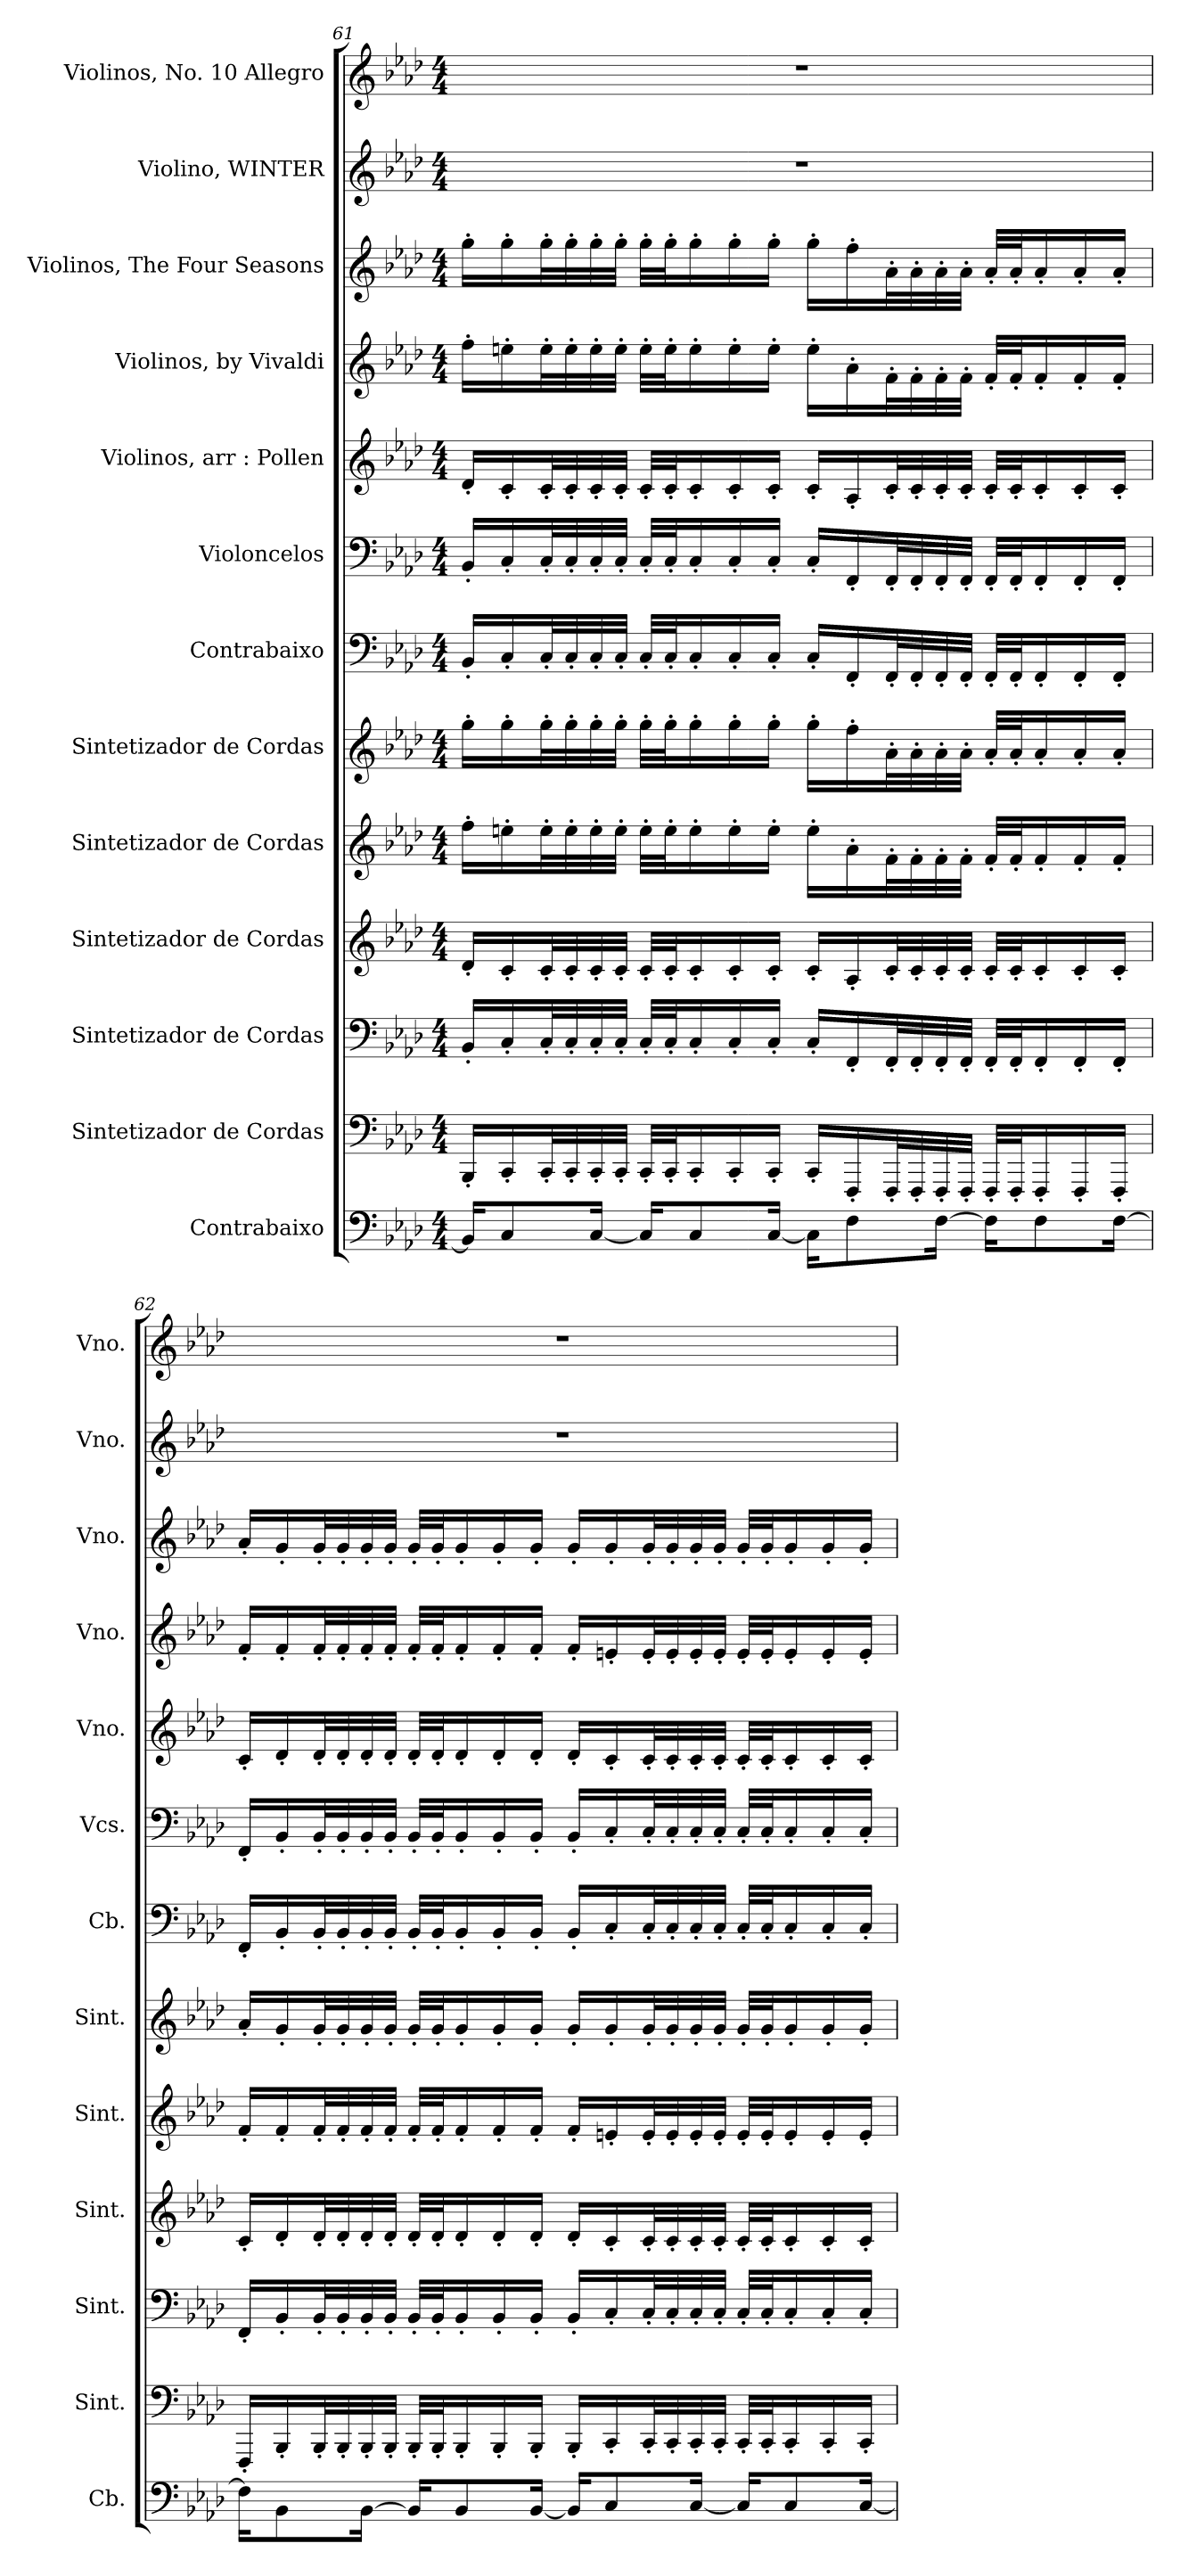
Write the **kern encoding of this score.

**kern	**kern	**kern	**kern	**kern	**kern	**kern	**kern	**kern	**kern	**kern	**kern	**kern
*part13	*part12	*part11	*part10	*part9	*part8	*part7	*part6	*part5	*part4	*part3	*part2	*part1
*staff13	*staff12	*staff11	*staff10	*staff9	*staff8	*staff7	*staff6	*staff5	*staff4	*staff3	*staff2	*staff1
*I"Contrabaixo	*I"Sintetizador de Cordas	*I"Sintetizador de Cordas	*I"Sintetizador de Cordas	*I"Sintetizador de Cordas	*I"Sintetizador de Cordas	*I"Contrabaixo	*I"Violoncelos	*I"Violinos, arr : Pollen	*I"Violinos, by Vivaldi	*I"Violinos, The Four Seasons	*I"Violino, WINTER	*I"Violinos, No. 10 Allegro
*I'Cb.	*I'Sint.	*I'Sint.	*I'Sint.	*I'Sint.	*I'Sint.	*I'Cb.	*I'Vcs.	*I'Vno.	*I'Vno.	*I'Vno.	*I'Vno.	*I'Vno.
!!LO:PB:g=z
*clefF4	*clefF4	*clefF4	*clefG2	*clefG2	*clefG2	*clefF4	*clefF4	*clefG2	*clefG2	*clefG2	*clefG2	*clefG2
*ITrd7c12	*	*	*	*	*	*ITrd7c12	*	*	*	*	*	*
*k[b-e-a-d-]	*k[b-e-a-d-]	*k[b-e-a-d-]	*k[b-e-a-d-]	*k[b-e-a-d-]	*k[b-e-a-d-]	*k[b-e-a-d-]	*k[b-e-a-d-]	*k[b-e-a-d-]	*k[b-e-a-d-]	*k[b-e-a-d-]	*k[b-e-a-d-]	*k[b-e-a-d-]
*M4/4	*M4/4	*M4/4	*M4/4	*M4/4	*M4/4	*M4/4	*M4/4	*M4/4	*M4/4	*M4/4	*M4/4	*M4/4
=61	=61	=61	=61	=61	=61	=61	=61	=61	=61	=61	=61	=61
16BBB-/KL]	16BBB-'/LL	16BB-'/LL	16d-'/LL	16ff'\LL	16gg'\LL	16BBB-'/LL	16BB-'/LL	16d-'/LL	16ff'\LL	16gg'\LL	1r	1r
8CC/	16CC'/	16C'/	16c'/	16een'\	16gg'\	16CC'/	16C'/	16c'/	16een'\	16gg'\	.	.
.	32CC'/L	32C'/L	32c'/L	32ee'\L	32gg'\L	32CC'/L	32C'/L	32c'/L	32ee'\L	32gg'\L	.	.
.	32CC'/	32C'/	32c'/	32ee'\	32gg'\	32CC'/	32C'/	32c'/	32ee'\	32gg'\	.	.
[16CC/Jk	32CC'/	32C'/	32c'/	32ee'\	32gg'\	32CC'/	32C'/	32c'/	32ee'\	32gg'\	.	.
.	32CC'/JJJ	32C'/JJJ	32c'/JJJ	32ee'\JJJ	32gg'\JJJ	32CC'/JJJ	32C'/JJJ	32c'/JJJ	32ee'\JJJ	32gg'\JJJ	.	.
16CC/KL]	32CC'/LLL	32C'/LLL	32c'/LLL	32ee'\LLL	32gg'\LLL	32CC'/LLL	32C'/LLL	32c'/LLL	32ee'\LLL	32gg'\LLL	.	.
.	32CC'/J	32C'/J	32c'/J	32ee'\J	32gg'\J	32CC'/J	32C'/J	32c'/J	32ee'\J	32gg'\J	.	.
8CC/	16CC'/	16C'/	16c'/	16ee'\	16gg'\	16CC'/	16C'/	16c'/	16ee'\	16gg'\	.	.
.	16CC'/	16C'/	16c'/	16ee'\	16gg'\	16CC'/	16C'/	16c'/	16ee'\	16gg'\	.	.
[16CC/Jk	16CC'/JJ	16C'/JJ	16c'/JJ	16ee'\JJ	16gg'\JJ	16CC'/JJ	16C'/JJ	16c'/JJ	16ee'\JJ	16gg'\JJ	.	.
16CC\KL]	16CC'/LL	16C'/LL	16c'/LL	16ee'\LL	16gg'\LL	16CC'/LL	16C'/LL	16c'/LL	16ee'\LL	16gg'\LL	.	.
8FF\	16FFF'/	16FF'/	16A-'/	16a-'\	16ff'\	16FFF'/	16FF'/	16A-'/	16a-'\	16ff'\	.	.
.	32FFF'/L	32FF'/L	32c'/L	32f'\L	32a-'\L	32FFF'/L	32FF'/L	32c'/L	32f'\L	32a-'\L	.	.
.	32FFF'/	32FF'/	32c'/	32f'\	32a-'\	32FFF'/	32FF'/	32c'/	32f'\	32a-'\	.	.
[16FF\Jk	32FFF'/	32FF'/	32c'/	32f'\	32a-'\	32FFF'/	32FF'/	32c'/	32f'\	32a-'\	.	.
.	32FFF'/JJJ	32FF'/JJJ	32c'/JJJ	32f'\JJJ	32a-'\JJJ	32FFF'/JJJ	32FF'/JJJ	32c'/JJJ	32f'\JJJ	32a-'\JJJ	.	.
16FF\KL]	32FFF'/LLL	32FF'/LLL	32c'/LLL	32f'/LLL	32a-'/LLL	32FFF'/LLL	32FF'/LLL	32c'/LLL	32f'/LLL	32a-'/LLL	.	.
.	32FFF'/J	32FF'/J	32c'/J	32f'/J	32a-'/J	32FFF'/J	32FF'/J	32c'/J	32f'/J	32a-'/J	.	.
8FF\	16FFF'/	16FF'/	16c'/	16f'/	16a-'/	16FFF'/	16FF'/	16c'/	16f'/	16a-'/	.	.
.	16FFF'/	16FF'/	16c'/	16f'/	16a-'/	16FFF'/	16FF'/	16c'/	16f'/	16a-'/	.	.
[16FF\Jk	16FFF'/JJ	16FF'/JJ	16c'/JJ	16f'/JJ	16a-'/JJ	16FFF'/JJ	16FF'/JJ	16c'/JJ	16f'/JJ	16a-'/JJ	.	.
!!LO:PB:g=z
=62	=62	=62	=62	=62	=62	=62	=62	=62	=62	=62	=62	=62
*	*	*	*	*	*	*	*	*	*	*	*	*^
*	*	*	*	*	*	*	*	*	*	*	*	*	*^
*	*	*	*	*	*	*	*	*	*	*	*	*	*	*^
*	*	*	*	*	*	*	*	*	*	*	*	*	*	*	*^
16FF\KL]	16FFF'/LL	16FF'/LL	16c'/LL	16f'/LL	16a-'/LL	16FFF'/LL	16FF'/LL	16c'/LL	16f'/LL	16a-'/LL	1r	1r	4ryy	2ryy	2..ryy	2...ryy
8BBB-\	16BBB-'/	16BB-'/	16d-'/	16f'/	16g'/	16BBB-'/	16BB-'/	16d-'/	16f'/	16g'/	.	.	.	.	.	.
.	32BBB-'/L	32BB-'/L	32d-'/L	32f'/L	32g'/L	32BBB-'/L	32BB-'/L	32d-'/L	32f'/L	32g'/L	.	.	.	.	.	.
.	32BBB-'/	32BB-'/	32d-'/	32f'/	32g'/	32BBB-'/	32BB-'/	32d-'/	32f'/	32g'/	.	.	.	.	.	.
[16BBB-\Jk	32BBB-'/	32BB-'/	32d-'/	32f'/	32g'/	32BBB-'/	32BB-'/	32d-'/	32f'/	32g'/	.	.	.	.	.	.
.	32BBB-'/JJJ	32BB-'/JJJ	32d-'/JJJ	32f'/JJJ	32g'/JJJ	32BBB-'/JJJ	32BB-'/JJJ	32d-'/JJJ	32f'/JJJ	32g'/JJJ	.	.	.	.	.	.
16BBB-/KL]	32BBB-'/LLL	32BB-'/LLL	32d-'/LLL	32f'/LLL	32g'/LLL	32BBB-'/LLL	32BB-'/LLL	32d-'/LLL	32f'/LLL	32g'/LLL	.	.	16ryy	.	.	.
.	32BBB-'/J	32BB-'/J	32d-'/J	32f'/J	32g'/J	32BBB-'/J	32BB-'/J	32d-'/J	32f'/J	32g'/J	.	.	.	.	.	.
*	*	*	*	*	*	*	*	*	*	*	*	*MM70	*	*	*	*
8BBB-/	16BBB-'/	16BB-'/	16d-'/	16f'/	16g'/	16BBB-'/	16BB-'/	16d-'/	16f'/	16g'/	.	.	2ryy	.	.	.
.	16BBB-'/	16BB-'/	16d-'/	16f'/	16g'/	16BBB-'/	16BB-'/	16d-'/	16f'/	16g'/	.	.	.	.	.	.
[16BBB-/Jk	16BBB-'/JJ	16BB-'/JJ	16d-'/JJ	16f'/JJ	16g'/JJ	16BBB-'/JJ	16BB-'/JJ	16d-'/JJ	16f'/JJ	16g'/JJ	.	.	.	.	.	.
16BBB-/KL]	16BBB-'/LL	16BB-'/LL	16d-'/LL	16f'/LL	16g'/LL	16BBB-'/LL	16BB-'/LL	16d-'/LL	16f'/LL	16g'/LL	.	.	.	16ryy	.	.
*	*	*	*	*	*	*	*	*	*	*	*	*MM66	*	*	*	*
8CC/	16CC'/	16C'/	16c'/	16en'/	16g'/	16CC'/	16C'/	16c'/	16en'/	16g'/	.	.	.	4..ryy	.	.
.	32CC'/L	32C'/L	32c'/L	32e'/L	32g'/L	32CC'/L	32C'/L	32c'/L	32e'/L	32g'/L	.	.	.	.	.	.
.	32CC'/	32C'/	32c'/	32e'/	32g'/	32CC'/	32C'/	32c'/	32e'/	32g'/	.	.	.	.	.	.
[16CC/Jk	32CC'/	32C'/	32c'/	32e'/	32g'/	32CC'/	32C'/	32c'/	32e'/	32g'/	.	.	.	.	.	.
.	32CC'/JJJ	32C'/JJJ	32c'/JJJ	32e'/JJJ	32g'/JJJ	32CC'/JJJ	32C'/JJJ	32c'/JJJ	32e'/JJJ	32g'/JJJ	.	.	.	.	.	.
16CC/KL]	32CC'/LLL	32C'/LLL	32c'/LLL	32e'/LLL	32g'/LLL	32CC'/LLL	32C'/LLL	32c'/LLL	32e'/LLL	32g'/LLL	.	.	.	.	.	.
.	32CC'/J	32C'/J	32c'/J	32e'/J	32g'/J	32CC'/J	32C'/J	32c'/J	32e'/J	32g'/J	.	.	.	.	.	.
*	*	*	*	*	*	*	*	*	*	*	*	*MM62	*	*	*	*
8CC/	16CC'/	16C'/	16c'/	16e'/	16g'/	16CC'/	16C'/	16c'/	16e'/	16g'/	.	.	8.ryy	.	.	.
*	*	*	*	*	*	*	*	*	*	*	*	*MM60	*	*	*	*
.	16CC'/	16C'/	16c'/	16e'/	16g'/	16CC'/	16C'/	16c'/	16e'/	16g'/	.	.	.	.	8ryy	.
*	*	*	*	*	*	*	*	*	*	*	*	*MM58	*	*	*	*
[16CC/Jk	16CC'/JJ	16C'/JJ	16c'/JJ	16e'/JJ	16g'/JJ	16CC'/JJ	16C'/JJ	16c'/JJ	16e'/JJ	16g'/JJ	.	.	.	.	.	16ryy
*	*	*	*	*	*	*	*	*	*	*	*	*v	*v	*v	*v	*v
=	=	=	=	=	=	=	=	=	=	=	=	=
*-	*-	*-	*-	*-	*-	*-	*-	*-	*-	*-	*-	*-
